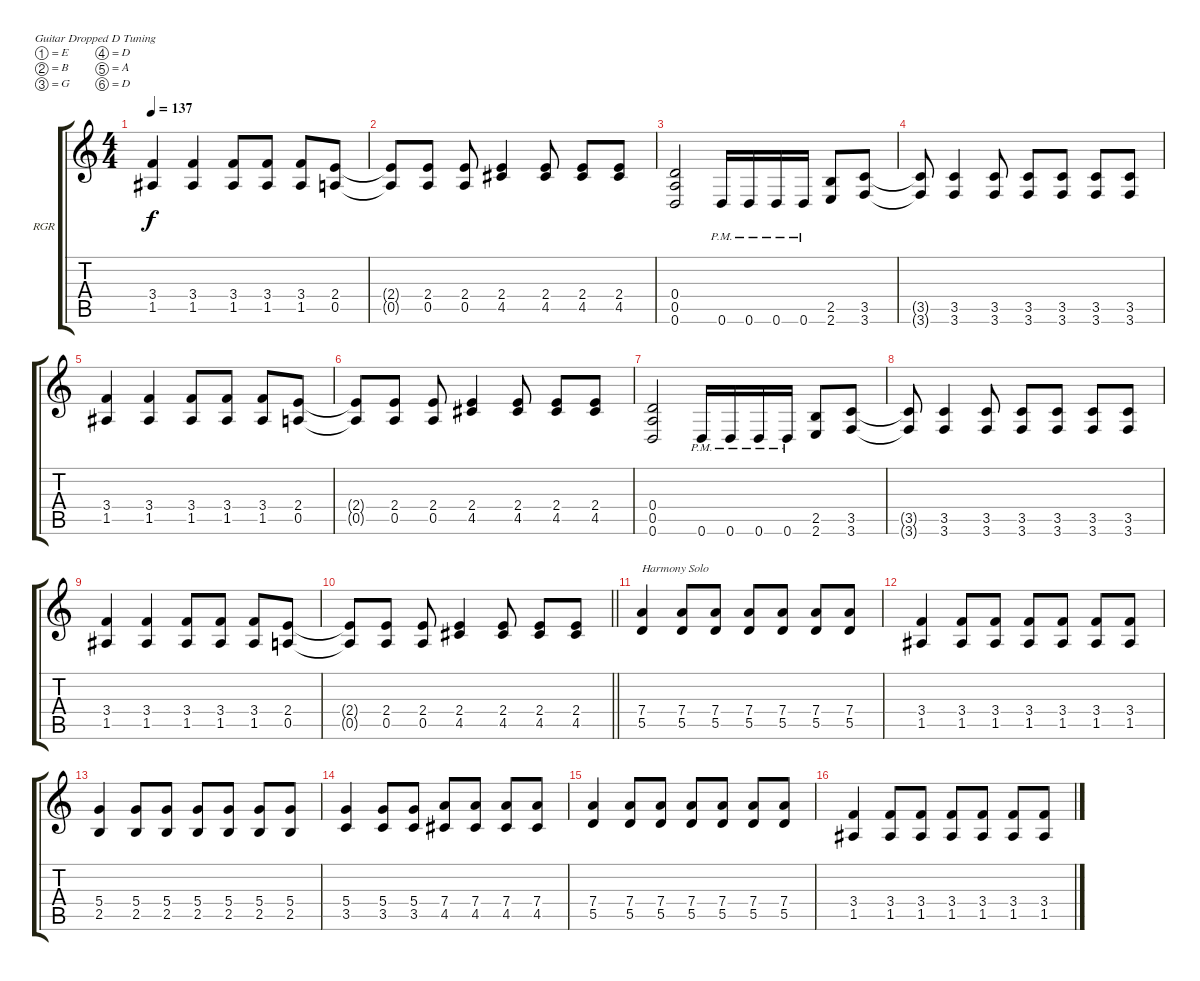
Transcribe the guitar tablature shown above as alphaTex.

\defaultSystemsLayout 4
\bracketExtendMode groupsimilarinstruments
\firstSystemTrackNameOrientation horizontal
\otherSystemsTrackNameOrientation horizontal
\track ("Rhythm Guitar(Right)" "RGR") {instrument distortionguitar}
\staff {score tabs}
\tuning (E4 B3 G3 D3 A2 D2)
\ts (4 4)
\tempo 137
\clef g2
\ks c
(3.4 1.5).4{dy f} (3.4 1.5).4 (3.4 1.5).8 (3.4 1.5).8 (3.4 1.5).8 (2.4 0.5).8 |
(2.4{t} 0.5{t}).8 (2.4 0.5).8 (2.4 0.5).8 (2.4 4.5).4 (2.4 4.5).8 (2.4 4.5).8 (2.4 4.5).8 |
(0.4 0.5 0.6).2 0.6{pm}.16 0.6{pm}.16 0.6{pm}.16 0.6{pm}.16 (2.5 2.6).8 (3.5 3.6).8 |
(3.5{t} 3.6{t}).8 (3.5 3.6).4 (3.5 3.6).8 (3.5 3.6).8 (3.5 3.6).8 (3.5 3.6).8 (3.5 3.6).8 |
(3.4 1.5).4 (3.4 1.5).4 (3.4 1.5).8 (3.4 1.5).8 (3.4 1.5).8 (2.4 0.5).8 |
(2.4{t} 0.5{t}).8 (2.4 0.5).8 (2.4 0.5).8 (2.4 4.5).4 (2.4 4.5).8 (2.4 4.5).8 (2.4 4.5).8 |
(0.4 0.5 0.6).2 0.6{pm}.16 0.6{pm}.16 0.6{pm}.16 0.6{pm}.16 (2.5 2.6).8 (3.5 3.6).8 |
(3.5{t} 3.6{t}).8 (3.5 3.6).4 (3.5 3.6).8 (3.5 3.6).8 (3.5 3.6).8 (3.5 3.6).8 (3.5 3.6).8 |
(3.4 1.5).4 (3.4 1.5).4 (3.4 1.5).8 (3.4 1.5).8 (3.4 1.5).8 (2.4 0.5).8 |
\barLineRight lightlight
(2.4{t} 0.5{t}).8 (2.4 0.5).8 (2.4 0.5).8 (2.4 4.5).4 (2.4 4.5).8 (2.4 4.5).8 (2.4 4.5).8 |
(7.4 5.5).4{txt "Harmony Solo"} (7.4 5.5).8 (7.4 5.5).8 (7.4 5.5).8 (7.4 5.5).8 (7.4 5.5).8 (7.4 5.5).8 |
(3.4 1.5).4 (3.4 1.5).8 (3.4 1.5).8 (3.4 1.5).8 (3.4 1.5).8 (3.4 1.5).8 (3.4 1.5).8 |
(5.4 2.5).4 (5.4 2.5).8 (5.4 2.5).8 (5.4 2.5).8 (5.4 2.5).8 (5.4 2.5).8 (5.4 2.5).8 |
(5.4 3.5).4 (5.4 3.5).8 (5.4 3.5).8 (7.4 4.5).8 (7.4 4.5).8 (7.4 4.5).8 (7.4 4.5).8 |
(7.4 5.5).4 (7.4 5.5).8 (7.4 5.5).8 (7.4 5.5).8 (7.4 5.5).8 (7.4 5.5).8 (7.4 5.5).8 |
(3.4 1.5).4 (3.4 1.5).8 (3.4 1.5).8 (3.4 1.5).8 (3.4 1.5).8 (3.4 1.5).8 (3.4 1.5).8
